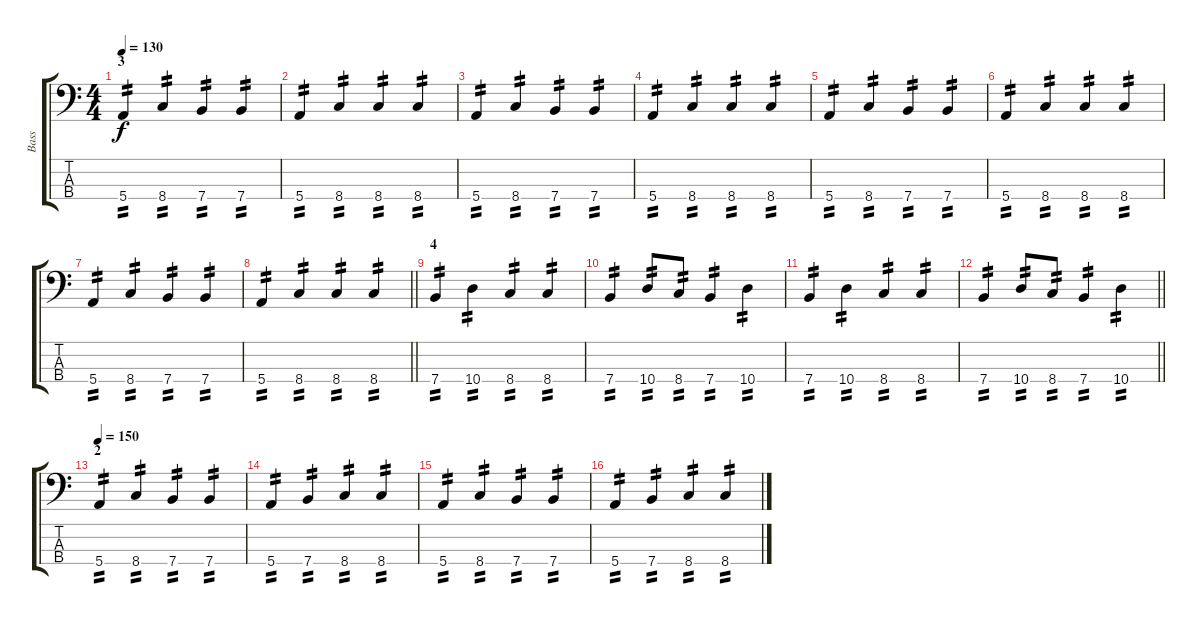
\track ("Bass" "Bass") {instrument electricbassfinger}
\staff {score tabs}
\tuning (G2 D2 A1 E1) {hide}
\ts (4 4)
\section ("" "3")
\tempo 130
\clef f4
\ks c
5.4.4{tp 2 dy f} 8.4.4{tp 2} 7.4.4{tp 2} 7.4.4{tp 2} |
5.4.4{tp 2} 8.4.4{tp 2} 8.4.4{tp 2} 8.4.4{tp 2} |
5.4.4{tp 2} 8.4.4{tp 2} 7.4.4{tp 2} 7.4.4{tp 2} |
5.4.4{tp 2} 8.4.4{tp 2} 8.4.4{tp 2} 8.4.4{tp 2} |
5.4.4{tp 2} 8.4.4{tp 2} 7.4.4{tp 2} 7.4.4{tp 2} |
5.4.4{tp 2} 8.4.4{tp 2} 8.4.4{tp 2} 8.4.4{tp 2} |
5.4.4{tp 2} 8.4.4{tp 2} 7.4.4{tp 2} 7.4.4{tp 2} |
\barLineRight lightlight
5.4.4{tp 2} 8.4.4{tp 2} 8.4.4{tp 2} 8.4.4{tp 2} |
\section ("" "4")
7.4.4{tp 2} 10.4.4{tp 2} 8.4.4{tp 2} 8.4.4{tp 2} |
7.4.4{tp 2} 10.4.8{tp 2} 8.4.8{tp 2} 7.4.4{tp 2} 10.4.4{tp 2} |
7.4.4{tp 2} 10.4.4{tp 2} 8.4.4{tp 2} 8.4.4{tp 2} |
\barLineRight lightlight
7.4.4{tp 2} 10.4.8{tp 2} 8.4.8{tp 2} 7.4.4{tp 2} 10.4.4{tp 2} |
\section ("" "2")
\tempo 150
5.4.4{tp 2} 8.4.4{tp 2} 7.4.4{tp 2} 7.4.4{tp 2} |
5.4.4{tp 2} 7.4.4{tp 2} 8.4.4{tp 2} 8.4.4{tp 2} |
5.4.4{tp 2} 8.4.4{tp 2} 7.4.4{tp 2} 7.4.4{tp 2} |
5.4.4{tp 2} 7.4.4{tp 2} 8.4.4{tp 2} 8.4.4{tp 2}
